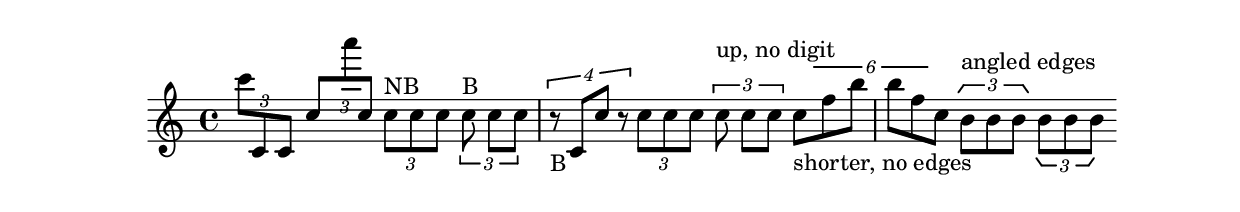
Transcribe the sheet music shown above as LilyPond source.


\header {
texidoc = "Tuplet bracket formatting supports numerous options,
for instance, bracketed (B) and non-bracketed (NB).
"
}
 

\version "2.3.4"


\score { 
    \context Voice \relative c'' {

 	\times 2/3 { c'8 c,, c }
 	\times 2/3 { c'8 c'' c,, }

	
 	\times 2/3 {  c8[^"NB" c c]  }
	
 	\times 2/3 { c8^"B"  c[ c]  }
 	\times 2/4 { r8_"B"  c,[ c'] r8 }
	
 	\override TupletBracket  #'bracket-visibility = #'if-no-beam  
 	\times 2/3 {  c8[ c c]  }
	
	\override TupletBracket  #'direction = #1
 	\override TupletBracket  #'number-visibility = ##f
 	\times 2/3 { c8^""^""^"up, no digit"  c[ c]  }
 	\revert TupletBracket #'number-visibility

	\override TupletBracket  #'bracket-visibility = ##t
	\override TupletBracket  #'edge-height = #'(0.0 . 0.0)
	\override TupletBracket  #'shorten-pair = #'(2.0 . 2.0)
	\times 4/6 { c_"shorter, no edges" f b  b f c}	
	\revert TupletBracket #'edge-height
	\revert TupletBracket #'shorten-pair
    	\override TupletBracket  #'bracket-flare = #'(0.5 . 0.5)
	\times 2/3 { b^""^""^"angled edges" b b }
 	\revert TupletBracket #'direction
	\times 2/3 { b b b }

    }
}

